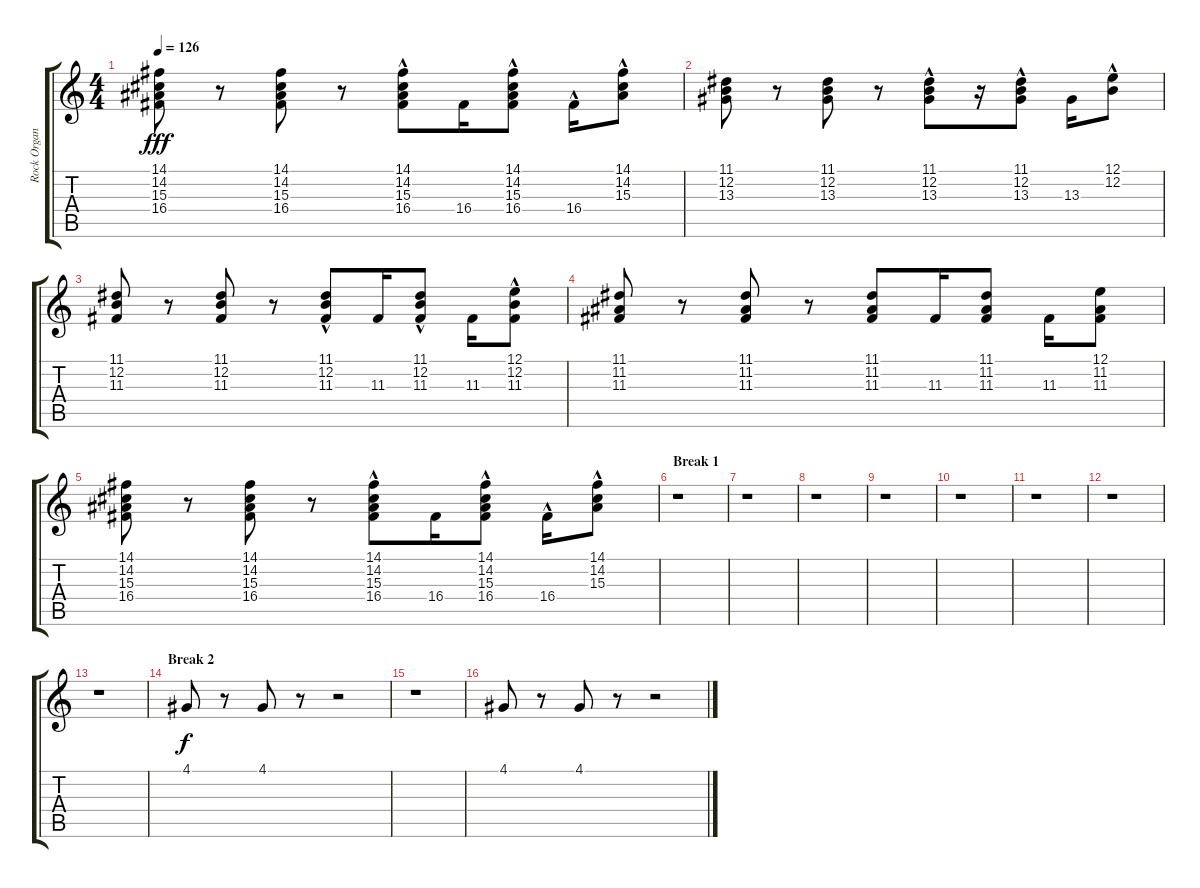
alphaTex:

\track ("Rock Organ" "Rock Organ") {instrument rockorgan}
\staff {score tabs}
\tuning (E4 B3 G3 D3 A2 E2) {hide}
\ts (4 4)
\tempo 126
\clef g2
\ks c
(14.1 14.2 15.3 16.4).8{dy fff} r.8 (14.1 14.2 15.3 16.4).8 r.8 (14.1 14.2{hac} 15.3 16.4{hac}).8 16.4.16 (14.1 14.2{hac} 15.3{hac} 16.4{hac}).8 16.4{hac}.16 (14.1 14.2{hac} 15.3{hac}).8 |
(11.1 12.2 13.3).8 r.8 (11.1 12.2 13.3).8 r.8 (11.1 12.2 13.3{hac}).8 r.16 (11.1 12.2{hac} 13.3).8 13.3.16 (12.1{hac} 12.2).8 |
(11.1 12.2 11.3).8 r.8 (11.1 12.2 11.3).8 r.8 (11.1 12.2 11.3{hac}).8 11.3.16 (11.1 12.2{hac} 11.3).8 11.3.16 (12.1 12.2{hac} 11.3{hac}).8 |
(11.1 11.2 11.3).8 r.8 (11.1 11.2 11.3).8 r.8 (11.1 11.2 11.3).8 11.3.16 (11.1 11.2 11.3).8 11.3.16 (12.1 11.2 11.3).8 |
(14.1 14.2 15.3 16.4).8 r.8 (14.1 14.2 15.3 16.4).8 r.8 (14.1 14.2{hac} 15.3 16.4{hac}).8 16.4.16 (14.1 14.2{hac} 15.3{hac} 16.4{hac}).8 16.4{hac}.16 (14.1 14.2{hac} 15.3{hac}).8 |
\section ("" "Break 1")
r.1 |
r.1 |
r.1 |
r.1 |
r.1 |
r.1 |
r.1 |
r.1 |
\section ("" "Break 2")
4.1.8{dy f instrument lead7fifths} r.8 4.1.8 r.8 r.2 |
r.1 |
4.1.8{instrument lead7fifths} r.8 4.1.8 r.8 r.2
